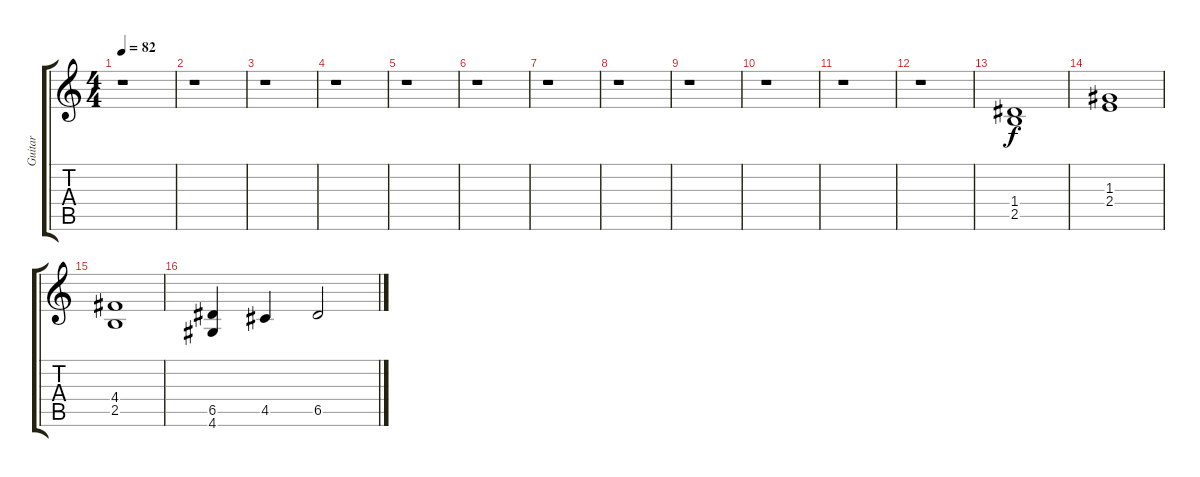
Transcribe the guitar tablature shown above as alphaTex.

\track ("Guitar" "Guitar") {instrument distortionguitar}
\staff {score tabs}
\tuning (E4 B3 G3 D3 A2 E2) {hide}
\ts (4 4)
\tempo 82
\clef g2
\ks c
r.1{dy f} |
r.1 |
r.1 |
r.1 |
r.1 |
r.1 |
r.1 |
r.1 |
r.1 |
r.1 |
r.1 |
r.1 |
(1.4 2.5).1{balance 8} |
(1.3 2.4).1 |
(4.4 2.5).1 |
(6.5 4.6).4 4.5.4 6.5.2
